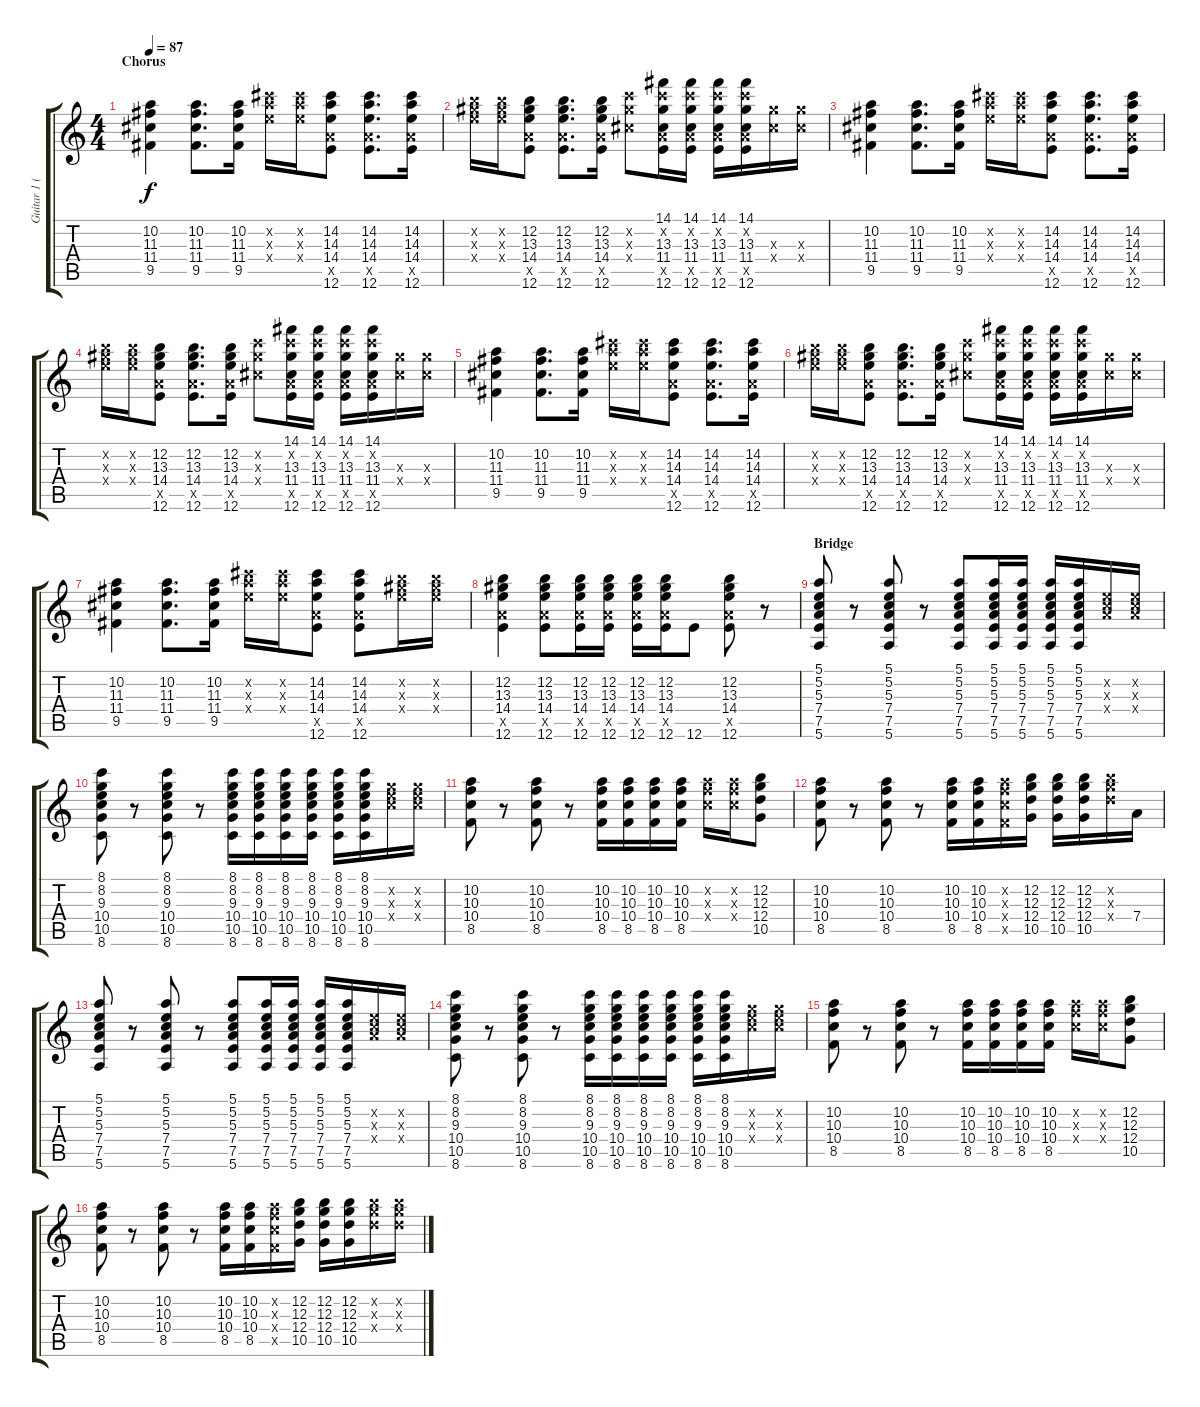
\track ("Guitar 1 (Clean)" "Guitar 1 (") {instrument electricguitarclean}
\staff {score tabs}
\tuning (E4 B3 G3 D3 A2 E2) {hide}
\ts (4 4)
\section ("" "Chorus")
\tempo 87
\clef g2
\ks c
(10.2 11.3 11.4 9.5).4{dy f} (10.2 11.3 11.4 9.5).8{d} (10.2 11.3 11.4 9.5).16 (14.2{x} 14.3{x} 14.4{x}).16 (14.2{x} 14.3{x} 14.4{x}).16 (14.2 14.3 14.4 12.5{x} 12.6).8 (14.2 14.3 14.4 12.5{x} 12.6).8{d} (14.2 14.3 14.4 12.5{x} 12.6).16 |
(12.2{x} 13.3{x} 14.4{x}).16 (12.2{x} 13.3{x} 14.4{x}).16 (12.2 13.3 14.4 12.5{x} 12.6).8 (12.2 13.3 14.4 12.5{x} 12.6).8{d} (12.2 13.3 14.4 12.5{x} 12.6).16 (13.2{x} 13.3{x} 11.4{x}).8 (14.1 13.2{x} 13.3 11.4 12.5{x} 12.6).16 (14.1 13.2{x} 13.3 11.4 12.5{x} 12.6).16 (14.1 13.2{x} 13.3 11.4 12.5{x} 12.6).16 (14.1 13.2{x} 13.3 11.4 12.5{x} 12.6).16 (13.3{x} 11.4{x}).16 (13.3{x} 11.4{x}).16 |
(10.2 11.3 11.4 9.5).4 (10.2 11.3 11.4 9.5).8{d} (10.2 11.3 11.4 9.5).16 (14.2{x} 14.3{x} 14.4{x}).16 (14.2{x} 14.3{x} 14.4{x}).16 (14.2 14.3 14.4 12.5{x} 12.6).8 (14.2 14.3 14.4 12.5{x} 12.6).8{d} (14.2 14.3 14.4 12.5{x} 12.6).16 |
(12.2{x} 13.3{x} 14.4{x}).16 (12.2{x} 13.3{x} 14.4{x}).16 (12.2 13.3 14.4 12.5{x} 12.6).8 (12.2 13.3 14.4 12.5{x} 12.6).8{d} (12.2 13.3 14.4 12.5{x} 12.6).16 (13.2{x} 13.3{x} 11.4{x}).8 (14.1 13.2{x} 13.3 11.4 12.5{x} 12.6).16 (14.1 13.2{x} 13.3 11.4 12.5{x} 12.6).16 (14.1 13.2{x} 13.3 11.4 12.5{x} 12.6).16 (14.1 13.2{x} 13.3 11.4 12.5{x} 12.6).16 (13.3{x} 11.4{x}).16 (13.3{x} 11.4{x}).16 |
(10.2 11.3 11.4 9.5).4 (10.2 11.3 11.4 9.5).8{d} (10.2 11.3 11.4 9.5).16 (14.2{x} 14.3{x} 14.4{x}).16 (14.2{x} 14.3{x} 14.4{x}).16 (14.2 14.3 14.4 12.5{x} 12.6).8 (14.2 14.3 14.4 12.5{x} 12.6).8{d} (14.2 14.3 14.4 12.5{x} 12.6).16 |
(12.2{x} 13.3{x} 14.4{x}).16 (12.2{x} 13.3{x} 14.4{x}).16 (12.2 13.3 14.4 12.5{x} 12.6).8 (12.2 13.3 14.4 12.5{x} 12.6).8{d} (12.2 13.3 14.4 12.5{x} 12.6).16 (13.2{x} 13.3{x} 11.4{x}).8 (14.1 13.2{x} 13.3 11.4 12.5{x} 12.6).16 (14.1 13.2{x} 13.3 11.4 12.5{x} 12.6).16 (14.1 13.2{x} 13.3 11.4 12.5{x} 12.6).16 (14.1 13.2{x} 13.3 11.4 12.5{x} 12.6).16 (13.3{x} 11.4{x}).16 (13.3{x} 11.4{x}).16 |
(10.2 11.3 11.4 9.5).4 (10.2 11.3 11.4 9.5).8{d} (10.2 11.3 11.4 9.5).16 (14.2{x} 14.3{x} 14.4{x}).16 (14.2{x} 14.3{x} 14.4{x}).16 (14.2 14.3 14.4 12.5{x} 12.6).8 (14.2 14.3 14.4 12.5{x} 12.6).8 (12.2{x} 13.3{x} 14.4{x}).16 (12.2{x} 13.3{x} 14.4{x}).16 |
(12.2 13.3 14.4 12.5{x} 12.6).4 (12.2 13.3 14.4 12.5{x} 12.6).8 (12.2 13.3 14.4 12.5{x} 12.6).16 (12.2 13.3 14.4 12.5{x} 12.6).16 (12.2 13.3 14.4 12.5{x} 12.6).16 (12.2 13.3 14.4 12.5{x} 12.6).16 12.6.8 (12.2 13.3 14.4 12.5{x} 12.6).8 r.8 |
\section ("" "Bridge")
(5.1 5.2 5.3 7.4 7.5 5.6).8 r.8 (5.1 5.2 5.3 7.4 7.5 5.6).8 r.8 (5.1 5.2 5.3 7.4 7.5 5.6).8 (5.1 5.2 5.3 7.4 7.5 5.6).16 (5.1 5.2 5.3 7.4 7.5 5.6).16 (5.1 5.2 5.3 7.4 7.5 5.6).16 (5.1 5.2 5.3 7.4 7.5 5.6).16 (5.2{x} 5.3{x} 7.4{x}).16 (5.2{x} 5.3{x} 7.4{x}).16 |
(8.1 8.2 9.3 10.4 10.5 8.6).8 r.8 (8.1 8.2 9.3 10.4 10.5 8.6).8 r.8 (8.1 8.2 9.3 10.4 10.5 8.6).16 (8.1 8.2 9.3 10.4 10.5 8.6).16 (8.1 8.2 9.3 10.4 10.5 8.6).16 (8.1 8.2 9.3 10.4 10.5 8.6).16 (8.1 8.2 9.3 10.4 10.5 8.6).16 (8.1 8.2 9.3 10.4 10.5 8.6).16 (8.2{x} 9.3{x} 10.4{x}).16 (8.2{x} 9.3{x} 10.4{x}).16 |
(10.2 10.3 10.4 8.5).8 r.8 (10.2 10.3 10.4 8.5).8 r.8 (10.2 10.3 10.4 8.5).16 (10.2 10.3 10.4 8.5).16 (10.2 10.3 10.4 8.5).16 (10.2 10.3 10.4 8.5).16 (10.2{x} 10.3{x} 10.4{x}).16 (10.2{x} 10.3{x} 10.4{x}).16 (12.2 12.3 12.4 10.5).8 |
(10.2 10.3 10.4 8.5).8 r.8 (10.2 10.3 10.4 8.5).8 r.8 (10.2 10.3 10.4 8.5).16 (10.2 10.3 10.4 8.5).16 (10.2{x} 10.3{x} 10.4{x} 8.5{x}).16 (12.2 12.3 12.4 10.5).16 (12.2 12.3 12.4 10.5).16 (12.2 12.3 12.4 10.5).16 (12.2{x} 12.3{x} 12.4{x}).16 7.4.16 |
(5.1 5.2 5.3 7.4 7.5 5.6).8 r.8 (5.1 5.2 5.3 7.4 7.5 5.6).8 r.8 (5.1 5.2 5.3 7.4 7.5 5.6).8 (5.1 5.2 5.3 7.4 7.5 5.6).16 (5.1 5.2 5.3 7.4 7.5 5.6).16 (5.1 5.2 5.3 7.4 7.5 5.6).16 (5.1 5.2 5.3 7.4 7.5 5.6).16 (5.2{x} 5.3{x} 7.4{x}).16 (5.2{x} 5.3{x} 7.4{x}).16 |
(8.1 8.2 9.3 10.4 10.5 8.6).8 r.8 (8.1 8.2 9.3 10.4 10.5 8.6).8 r.8 (8.1 8.2 9.3 10.4 10.5 8.6).16 (8.1 8.2 9.3 10.4 10.5 8.6).16 (8.1 8.2 9.3 10.4 10.5 8.6).16 (8.1 8.2 9.3 10.4 10.5 8.6).16 (8.1 8.2 9.3 10.4 10.5 8.6).16 (8.1 8.2 9.3 10.4 10.5 8.6).16 (8.2{x} 9.3{x} 10.4{x}).16 (8.2{x} 9.3{x} 10.4{x}).16 |
(10.2 10.3 10.4 8.5).8 r.8 (10.2 10.3 10.4 8.5).8 r.8 (10.2 10.3 10.4 8.5).16 (10.2 10.3 10.4 8.5).16 (10.2 10.3 10.4 8.5).16 (10.2 10.3 10.4 8.5).16 (10.2{x} 10.3{x} 10.4{x}).16 (10.2{x} 10.3{x} 10.4{x}).16 (12.2 12.3 12.4 10.5).8 |
(10.2 10.3 10.4 8.5).8 r.8 (10.2 10.3 10.4 8.5).8 r.8 (10.2 10.3 10.4 8.5).16 (10.2 10.3 10.4 8.5).16 (10.2{x} 10.3{x} 10.4{x} 8.5{x}).16 (12.2 12.3 12.4 10.5).16 (12.2 12.3 12.4 10.5).16 (12.2 12.3 12.4 10.5).16 (12.2{x} 12.3{x} 12.4{x}).16 (12.2{x} 12.3{x} 12.4{x}).16
